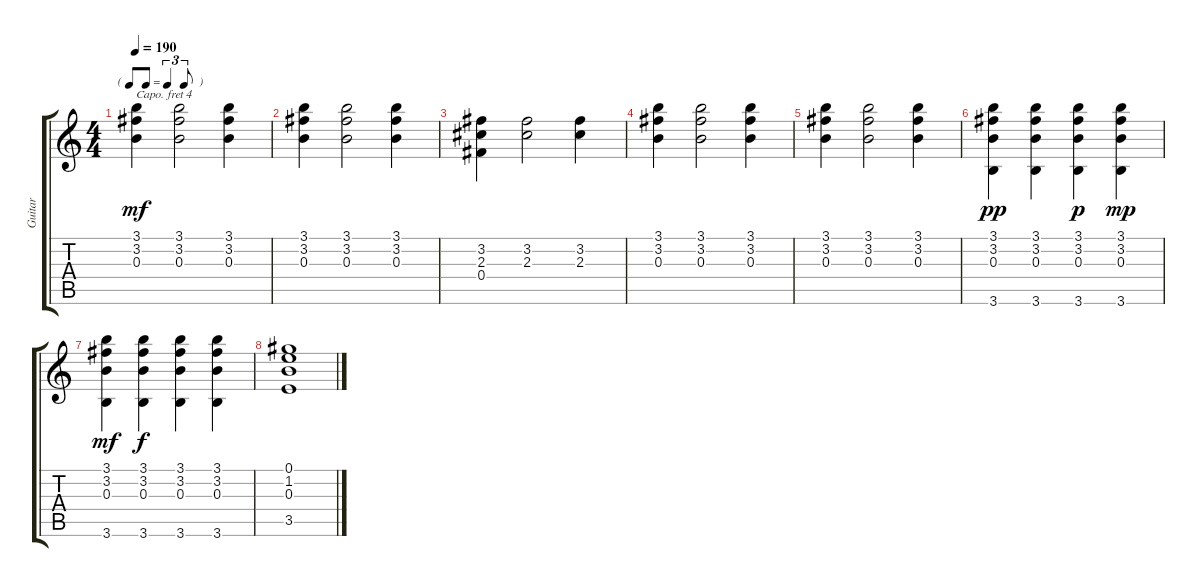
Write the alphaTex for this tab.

\track ("Guitar" "Guitar") {instrument acousticguitarnylon}
\staff {score tabs}
\capo 4
\tuning (E4 B3 G3 D3 A2 E2) {hide}
\ts (4 4)
\tf triplet8th
\tempo 190
\clef g2
\ks c
(3.1 3.2 0.3).4{dy mf} (3.1 3.2 0.3).2 (3.1 3.2 0.3).4 |
(3.1 3.2 0.3).4 (3.1 3.2 0.3).2 (3.1 3.2 0.3).4 |
(3.2 2.3 0.4).4 (3.2 2.3).2 (3.2 2.3).4 |
(3.1 3.2 0.3).4 (3.1 3.2 0.3).2 (3.1 3.2 0.3).4 |
(3.1 3.2 0.3).4 (3.1 3.2 0.3).2 (3.1 3.2 0.3).4 |
(3.1 3.2 0.3 3.6).4{dy pp} (3.1 3.2 0.3 3.6).4 (3.1 3.2 0.3 3.6).4{dy p} (3.1 3.2 0.3 3.6).4{dy mp} |
(3.1 3.2 0.3 3.6).4{dy mf} (3.1 3.2 0.3 3.6).4{dy f} (3.1 3.2 0.3 3.6).4 (3.1 3.2 0.3 3.6).4 |
(0.1 1.2 0.3 3.5).1
